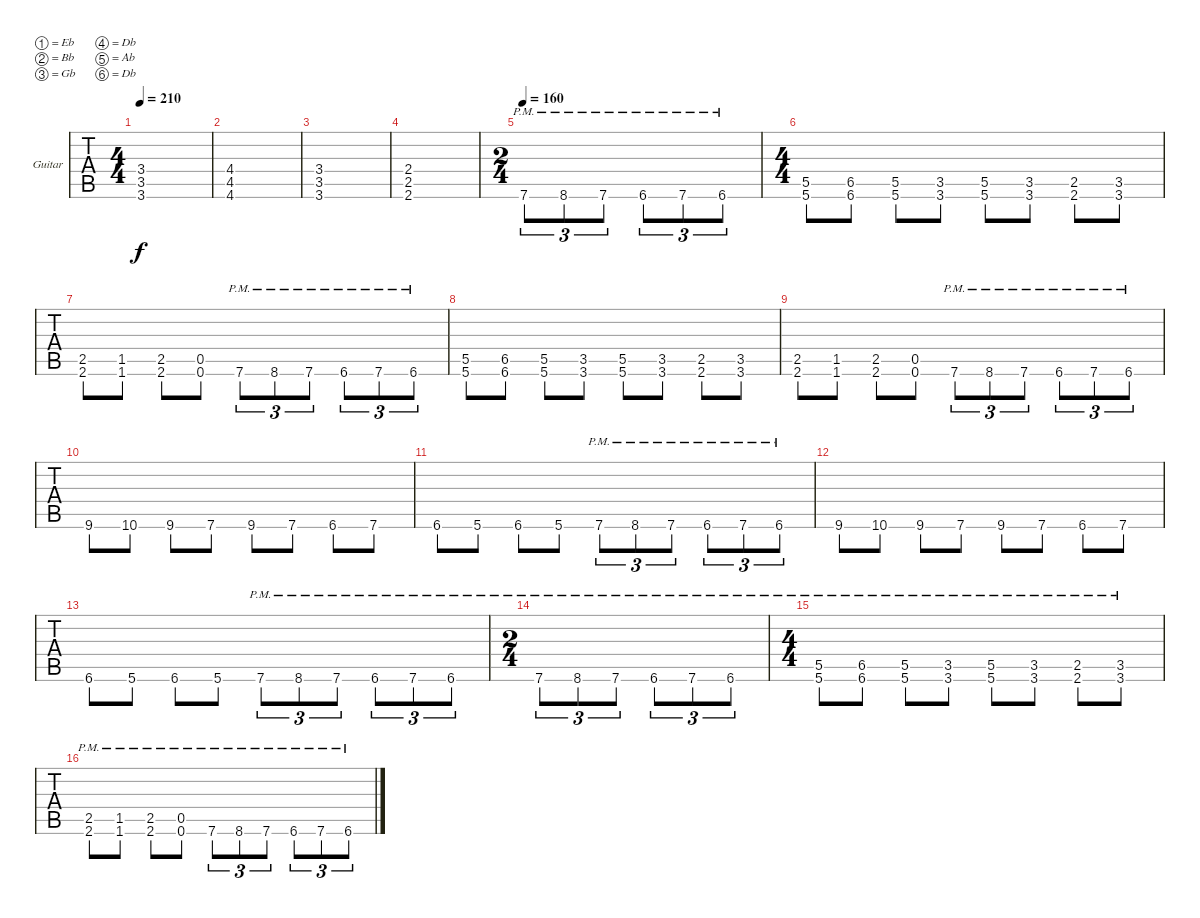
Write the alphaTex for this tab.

\bracketExtendMode groupsimilarinstruments
\firstSystemTrackNameOrientation horizontal
\otherSystemsTrackNameOrientation horizontal
\track ("Sidnei" "Guitar") {instrument distortionguitar}
\staff {tabs}
\tuning (Eb4 Bb3 Gb3 Db3 Ab2 Db2)
\ts (4 4)
\tempo 210
\clef g2
\ks c
(3.4 3.5 3.6).1{dy f} |
(4.4 4.5 4.6).1 |
(3.4 3.5 3.6).1 |
(2.4{acc #} 2.5{acc #} 2.6{acc #}).1 |
\ts (2 4)
\beaming (8 2 2)
\tempo 160
7.6{pm acc #}.8{tu (3 2)} 8.6{pm}.8{tu (3 2)} 7.6{pm acc #}.8{tu (3 2)} 6.6{pm}.8{tu (3 2)} 7.6{pm acc #}.8{tu (3 2)} 6.6{pm}.8{tu (3 2)} |
\ts (4 4)
\beaming (8 2 2 2 2)
(5.5{acc #} 5.6{acc #}).8 (6.5 6.6).8 (5.5{acc #} 5.6{acc #}).8 (3.5 3.6).8 (5.5{acc #} 5.6{acc #}).8 (3.5 3.6).8 (2.5{acc #} 2.6{acc #}).8 (3.5 3.6).8 |
(2.5{acc #} 2.6{acc #}).8 (1.5 1.6).8 (2.5{acc #} 2.6{acc #}).8 (0.5{acc #} 0.6{acc #}).8 7.6{pm acc #}.8{tu (3 2)} 8.6{pm}.8{tu (3 2)} 7.6{pm acc #}.8{tu (3 2)} 6.6{pm}.8{tu (3 2)} 7.6{pm acc #}.8{tu (3 2)} 6.6{pm}.8{tu (3 2)} |
(5.5{acc #} 5.6{acc #}).8 (6.5 6.6).8 (5.5{acc #} 5.6{acc #}).8 (3.5 3.6).8 (5.5{acc #} 5.6{acc #}).8 (3.5 3.6).8 (2.5{acc #} 2.6{acc #}).8 (3.5 3.6).8 |
(2.5{acc #} 2.6{acc #}).8 (1.5 1.6).8 (2.5{acc #} 2.6{acc #}).8 (0.5{acc #} 0.6{acc #}).8 7.6{pm acc #}.8{tu (3 2)} 8.6{pm}.8{tu (3 2)} 7.6{pm acc #}.8{tu (3 2)} 6.6{pm}.8{tu (3 2)} 7.6{pm acc #}.8{tu (3 2)} 6.6{pm}.8{tu (3 2)} |
9.6{acc #}.8 10.6.8 9.6{acc #}.8 7.6{acc #}.8 9.6{acc #}.8 7.6{acc #}.8 6.6.8 7.6{acc #}.8 |
6.6.8 5.6{acc #}.8 6.6.8 5.6{acc #}.8 7.6{pm acc #}.8{tu (3 2)} 8.6{pm}.8{tu (3 2)} 7.6{pm acc #}.8{tu (3 2)} 6.6{pm}.8{tu (3 2)} 7.6{pm acc #}.8{tu (3 2)} 6.6{pm}.8{tu (3 2)} |
9.6{acc #}.8 10.6.8 9.6{acc #}.8 7.6{acc #}.8 9.6{acc #}.8 7.6{acc #}.8 6.6.8 7.6{acc #}.8 |
6.6.8 5.6{acc #}.8 6.6.8 5.6{acc #}.8 7.6{pm acc #}.8{tu (3 2)} 8.6{pm}.8{tu (3 2)} 7.6{pm acc #}.8{tu (3 2)} 6.6{pm}.8{tu (3 2)} 7.6{pm acc #}.8{tu (3 2)} 6.6{pm}.8{tu (3 2)} |
\ts (2 4)
\beaming (8 2 2)
7.6{pm acc #}.8{tu (3 2)} 8.6{pm}.8{tu (3 2)} 7.6{pm acc #}.8{tu (3 2)} 6.6{pm}.8{tu (3 2)} 7.6{pm acc #}.8{tu (3 2)} 6.6{pm}.8{tu (3 2)} |
\ts (4 4)
\beaming (8 2 2 2 2)
(5.5{acc #} 5.6{pm acc #}).8 (6.5 6.6{pm}).8 (5.5{acc #} 5.6{pm acc #}).8 (3.5 3.6{pm}).8 (5.5{acc #} 5.6{pm acc #}).8 (3.5 3.6{pm}).8 (2.5{acc #} 2.6{pm acc #}).8 (3.5 3.6{pm}).8 |
(2.5{acc #} 2.6{pm acc #}).8 (1.5 1.6{pm}).8 (2.5{acc #} 2.6{pm acc #}).8 (0.5{acc #} 0.6{pm acc #}).8 7.6{pm acc #}.8{tu (3 2)} 8.6{pm}.8{tu (3 2)} 7.6{pm acc #}.8{tu (3 2)} 6.6{pm}.8{tu (3 2)} 7.6{pm acc #}.8{tu (3 2)} 6.6{pm}.8{tu (3 2)}
